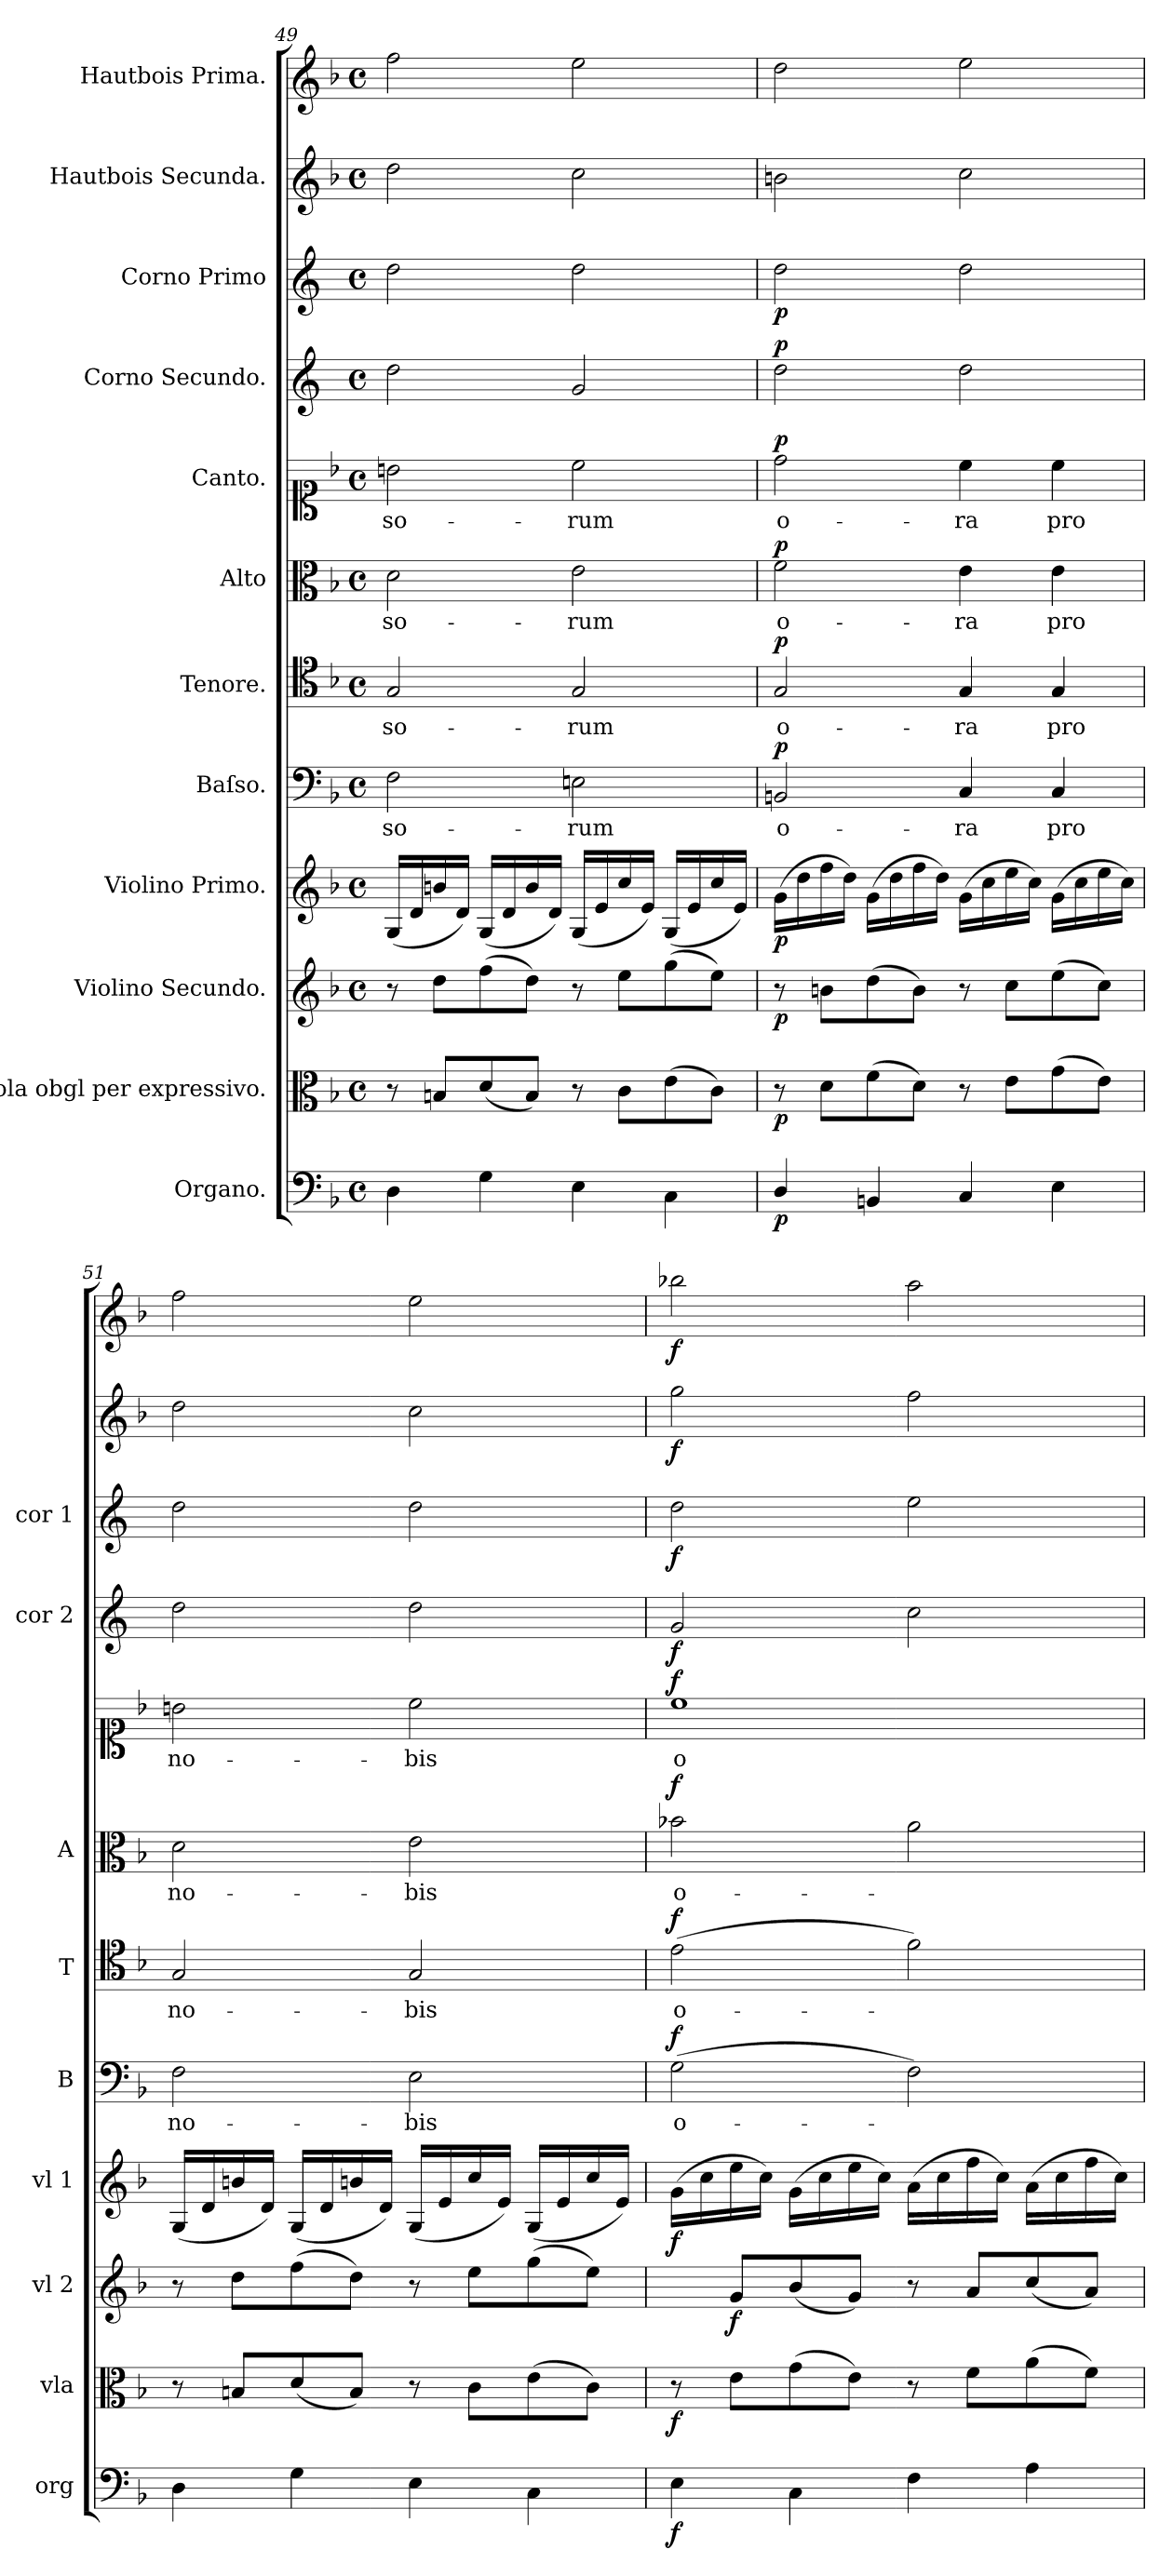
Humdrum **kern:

**kern	**dynam	**kern	**dynam	**kern	**dynam	**kern	**dynam	**kern	**text	**dynam	**kern	**text	**dynam	**kern	**text	**dynam	**kern	**text	**dynam	**kern	**dynam	**kern	**dynam	**kern	**dynam	**kern	**dynam
*part12	*part12	*part11	*part11	*part10	*part10	*part9	*part9	*part8	*part8	*part8	*part7	*part7	*part7	*part6	*part6	*part6	*part5	*part5	*part5	*part4	*part4	*part3	*part3	*part2	*part2	*part1	*part1
*staff12	*staff12	*staff11	*staff11	*staff10	*staff10	*staff9	*staff9	*staff8	*staff8	*staff8	*staff7	*staff7	*staff7	*staff6	*staff6	*staff6	*staff5	*staff5	*staff5	*staff4	*staff4	*staff3	*staff3	*staff2	*staff2	*staff1	*staff1
*I"Organo.	*	*I"Viola obgl per expressivo.	*	*I"Violino Secundo.	*	*I"Violino Primo.	*	*I"Baſso.	*	*	*I"Tenore.	*	*	*I"Alto	*	*	*I"Canto.	*	*	*I"Corno Secundo.	*	*I"Corno Primo	*	*I"Hautbois Secunda.	*	*I"Hautbois Prima.	*
*I'org	*	*I'vla	*	*I'vl 2	*	*I'vl 1	*	*I'B	*	*	*I'T	*	*	*I'A	*	*	*	*	*	*I'cor 2	*	*I'cor 1	*	*	*	*	*
*clefF4	*	*clefC3	*	*clefG2	*	*clefG2	*	*clefF4	*	*	*clefC4	*	*	*clefC3	*	*	*clefC1	*	*	*clefG2	*	*clefG2	*	*clefG2	*	*clefG2	*
*	*	*	*	*	*	*	*	*	*	*	*	*	*	*	*	*	*	*	*	*ITrd4c7	*	*ITrd4c7	*	*	*	*	*
*k[b-]	*	*k[b-]	*	*k[b-]	*	*k[b-]	*	*k[b-]	*	*	*k[b-]	*	*	*k[b-]	*	*	*k[b-]	*	*	*k[b-]	*	*k[b-]	*	*k[b-]	*	*k[b-]	*
*F:	*	*F:	*	*F:	*	*F:	*	*F:	*	*	*F:	*	*	*F:	*	*	*F:	*	*	*F:	*	*F:	*	*F:	*	*F:	*
*M4/4	*	*M4/4	*	*M4/4	*	*M4/4	*	*M4/4	*	*	*M4/4	*	*	*M4/4	*	*	*M4/4	*	*	*M4/4	*	*M4/4	*	*M4/4	*	*M4/4	*
*met(c)	*	*met(c)	*	*met(c)	*	*met(c)	*	*met(c)	*	*	*met(c)	*	*	*met(c)	*	*	*met(c)	*	*	*met(c)	*	*met(c)	*	*met(c)	*	*met(c)	*
=49	=49	=49	=49	=49	=49	=49	=49	=49	=49	=49	=49	=49	=49	=49	=49	=49	=49	=49	=49	=49	=49	=49	=49	=49	=49	=49	=49
4D\	.	8r	.	8r	.	(16G/LL	.	2F\	-so-	.	2G/	-so-	.	2d\	-so-	.	2bn\	-so-	.	2g\	.	2g\	.	2dd\	.	2ff\	.
.	.	.	.	.	.	16d/	.	.	.	.	.	.	.	.	.	.	.	.	.	.	.	.	.	.	.	.	.
.	.	8Bn/L	.	8dd\L	.	16bn/	.	.	.	.	.	.	.	.	.	.	.	.	.	.	.	.	.	.	.	.	.
.	.	.	.	.	.	16d/JJ)	.	.	.	.	.	.	.	.	.	.	.	.	.	.	.	.	.	.	.	.	.
4G\	.	(8d/	.	(8ff\	.	(16G/LL	.	.	.	.	.	.	.	.	.	.	.	.	.	.	.	.	.	.	.	.	.
.	.	.	.	.	.	16d/	.	.	.	.	.	.	.	.	.	.	.	.	.	.	.	.	.	.	.	.	.
.	.	8B/J)	.	8dd\J)	.	16b/	.	.	.	.	.	.	.	.	.	.	.	.	.	.	.	.	.	.	.	.	.
.	.	.	.	.	.	16d/JJ)	.	.	.	.	.	.	.	.	.	.	.	.	.	.	.	.	.	.	.	.	.
4E\	.	8r	.	8r	.	(16G/LL	.	2En\	-rum	.	2G/	-rum	.	2e\	-rum	.	2cc\	-rum	.	2c/	.	2g\	.	2cc\	.	2ee\	.
.	.	.	.	.	.	16e/	.	.	.	.	.	.	.	.	.	.	.	.	.	.	.	.	.	.	.	.	.
.	.	8c\L	.	8ee\L	.	16cc/	.	.	.	.	.	.	.	.	.	.	.	.	.	.	.	.	.	.	.	.	.
.	.	.	.	.	.	16e/JJ)	.	.	.	.	.	.	.	.	.	.	.	.	.	.	.	.	.	.	.	.	.
4C\	.	(8e\	.	(8gg\	.	(16G/LL	.	.	.	.	.	.	.	.	.	.	.	.	.	.	.	.	.	.	.	.	.
.	.	.	.	.	.	16e/	.	.	.	.	.	.	.	.	.	.	.	.	.	.	.	.	.	.	.	.	.
.	.	8c\J)	.	8ee\J)	.	16cc/	.	.	.	.	.	.	.	.	.	.	.	.	.	.	.	.	.	.	.	.	.
.	.	.	.	.	.	16e/JJ)	.	.	.	.	.	.	.	.	.	.	.	.	.	.	.	.	.	.	.	.	.
=50	=50	=50	=50	=50	=50	=50	=50	=50	=50	=50	=50	=50	=50	=50	=50	=50	=50	=50	=50	=50	=50	=50	=50	=50	=50	=50	=50
!	!	!	!	!	!	!	!	!	!	!LO:DY:a	!	!	!LO:DY:a	!	!	!LO:DY:a	!	!	!LO:DY:a	!	!LO:DY:a	!	!	!	!	!	!
4D/	p	8r	p	8r	p	(16g\LL	p	2BBn/	o-	p	2G/	o-	p	2f\	o-	p	2dd\	o-	p	2g\	p	2g\	p	2bn\	p&colon;	2dd\	pia
.	.	.	.	.	.	16dd\	.	.	.	.	.	.	.	.	.	.	.	.	.	.	.	.	.	.	.	.	.
.	.	8d\L	.	8bn\L	.	16ff\	.	.	.	.	.	.	.	.	.	.	.	.	.	.	.	.	.	.	.	.	.
.	.	.	.	.	.	16dd\JJ)	.	.	.	.	.	.	.	.	.	.	.	.	.	.	.	.	.	.	.	.	.
4BBn/	.	(8f\	.	(8dd\	.	(16g\LL	.	.	.	.	.	.	.	.	.	.	.	.	.	.	.	.	.	.	.	.	.
.	.	.	.	.	.	16dd\	.	.	.	.	.	.	.	.	.	.	.	.	.	.	.	.	.	.	.	.	.
.	.	8d\J)	.	8b\J)	.	16ff\	.	.	.	.	.	.	.	.	.	.	.	.	.	.	.	.	.	.	.	.	.
.	.	.	.	.	.	16dd\JJ)	.	.	.	.	.	.	.	.	.	.	.	.	.	.	.	.	.	.	.	.	.
4C/	.	8r	.	8r	.	(16g\LL	.	4C/	-ra	.	4G/	-ra	.	4e\	-ra	.	4cc\	-ra	.	2g\	.	2g\	.	2cc\	.	2ee\	.
.	.	.	.	.	.	16cc\	.	.	.	.	.	.	.	.	.	.	.	.	.	.	.	.	.	.	.	.	.
.	.	8e\L	.	8cc\L	.	16ee\	.	.	.	.	.	.	.	.	.	.	.	.	.	.	.	.	.	.	.	.	.
.	.	.	.	.	.	16cc\JJ)	.	.	.	.	.	.	.	.	.	.	.	.	.	.	.	.	.	.	.	.	.
4E\	.	(8g\	.	(8ee\	.	(16g\LL	.	4C/	pro	.	4G/	pro	.	4e\	pro	.	4cc\	pro	.	.	.	.	.	.	.	.	.
.	.	.	.	.	.	16cc\	.	.	.	.	.	.	.	.	.	.	.	.	.	.	.	.	.	.	.	.	.
.	.	8e\J)	.	8cc\J)	.	16ee\	.	.	.	.	.	.	.	.	.	.	.	.	.	.	.	.	.	.	.	.	.
.	.	.	.	.	.	16cc\JJ)	.	.	.	.	.	.	.	.	.	.	.	.	.	.	.	.	.	.	.	.	.
=51	=51	=51	=51	=51	=51	=51	=51	=51	=51	=51	=51	=51	=51	=51	=51	=51	=51	=51	=51	=51	=51	=51	=51	=51	=51	=51	=51
4D\	.	8r	.	8r	.	(16G/LL	.	2F\	no-	.	2G/	no-	.	2d\	no-	.	2bn\	no-	.	2g\	.	2g\	.	2dd\	.	2ff\	.
.	.	.	.	.	.	16d/	.	.	.	.	.	.	.	.	.	.	.	.	.	.	.	.	.	.	.	.	.
.	.	8Bn/L	.	8dd\L	.	16bn/	.	.	.	.	.	.	.	.	.	.	.	.	.	.	.	.	.	.	.	.	.
.	.	.	.	.	.	16d/JJ)	.	.	.	.	.	.	.	.	.	.	.	.	.	.	.	.	.	.	.	.	.
4G\	.	(8d/	.	(8ff\	.	(16G/LL	.	.	.	.	.	.	.	.	.	.	.	.	.	.	.	.	.	.	.	.	.
.	.	.	.	.	.	16d/	.	.	.	.	.	.	.	.	.	.	.	.	.	.	.	.	.	.	.	.	.
.	.	8B/J)	.	8dd\J)	.	16bn/	.	.	.	.	.	.	.	.	.	.	.	.	.	.	.	.	.	.	.	.	.
.	.	.	.	.	.	16d/JJ)	.	.	.	.	.	.	.	.	.	.	.	.	.	.	.	.	.	.	.	.	.
4E\	.	8r	.	8r	.	(16G/LL	.	2E\	-bis	.	2G/	-bis	.	2e\	-bis	.	2cc\	-bis	.	2g\	.	2g\	.	2cc\	.	2ee\	.
.	.	.	.	.	.	16e/	.	.	.	.	.	.	.	.	.	.	.	.	.	.	.	.	.	.	.	.	.
.	.	8c\L	.	8ee\L	.	16cc/	.	.	.	.	.	.	.	.	.	.	.	.	.	.	.	.	.	.	.	.	.
.	.	.	.	.	.	16e/JJ)	.	.	.	.	.	.	.	.	.	.	.	.	.	.	.	.	.	.	.	.	.
4C\	.	(8e\	.	(8gg\	.	(16G/LL	.	.	.	.	.	.	.	.	.	.	.	.	.	.	.	.	.	.	.	.	.
.	.	.	.	.	.	16e/	.	.	.	.	.	.	.	.	.	.	.	.	.	.	.	.	.	.	.	.	.
.	.	8c\J)	.	8ee\J)	.	16cc/	.	.	.	.	.	.	.	.	.	.	.	.	.	.	.	.	.	.	.	.	.
.	.	.	.	.	.	16e/JJ)	.	.	.	.	.	.	.	.	.	.	.	.	.	.	.	.	.	.	.	.	.
=52	=52	=52	=52	=52	=52	=52	=52	=52	=52	=52	=52	=52	=52	=52	=52	=52	=52	=52	=52	=52	=52	=52	=52	=52	=52	=52	=52
!	!	!	!	!	!	!	!	!	!	!LO:DY:a	!	!	!LO:DY:a	!	!	!LO:DY:b	!	!	!LO:DY:a	!	!	!	!	!	!	!	!
4E\	f	8r	f	8ryy	.	(16g\LL	f	(2G\	o-	f	(2e\	o-	f	2b-X\	o-	f	1cc	o-	f	2c/	f	2g\	f	2gg\	f	2bb-X\	f
.	.	.	.	.	.	16cc\	.	.	.	.	.	.	.	.	.	.	.	.	.	.	.	.	.	.	.	.	.
.	.	8e\L	.	8g/L	f	16ee\	.	.	.	.	.	.	.	.	.	.	.	.	.	.	.	.	.	.	.	.	.
.	.	.	.	.	.	16cc\JJ)	.	.	.	.	.	.	.	.	.	.	.	.	.	.	.	.	.	.	.	.	.
4C\	.	(8g\	.	(8b-/	.	(16g\LL	.	.	.	.	.	.	.	.	.	.	.	.	.	.	.	.	.	.	.	.	.
.	.	.	.	.	.	16cc\	.	.	.	.	.	.	.	.	.	.	.	.	.	.	.	.	.	.	.	.	.
.	.	8e\J)	.	8g/J)	.	16ee\	.	.	.	.	.	.	.	.	.	.	.	.	.	.	.	.	.	.	.	.	.
.	.	.	.	.	.	16cc\JJ)	.	.	.	.	.	.	.	.	.	.	.	.	.	.	.	.	.	.	.	.	.
4F\	.	8r	.	8r	.	(16a\LL	.	2F\)	.	.	2f\)	.	.	2a\	.	.	.	.	.	2f\	.	2a\	.	2ff\	.	2aa\	.
.	.	.	.	.	.	16cc\	.	.	.	.	.	.	.	.	.	.	.	.	.	.	.	.	.	.	.	.	.
.	.	8f\L	.	8a/L	.	16ff\	.	.	.	.	.	.	.	.	.	.	.	.	.	.	.	.	.	.	.	.	.
.	.	.	.	.	.	16cc\JJ)	.	.	.	.	.	.	.	.	.	.	.	.	.	.	.	.	.	.	.	.	.
4A\	.	(8a\	.	(8cc/	.	(16a\LL	.	.	.	.	.	.	.	.	.	.	.	.	.	.	.	.	.	.	.	.	.
.	.	.	.	.	.	16cc\	.	.	.	.	.	.	.	.	.	.	.	.	.	.	.	.	.	.	.	.	.
.	.	8f\J)	.	8a/J)	.	16ff\	.	.	.	.	.	.	.	.	.	.	.	.	.	.	.	.	.	.	.	.	.
.	.	.	.	.	.	16cc\JJ)	.	.	.	.	.	.	.	.	.	.	.	.	.	.	.	.	.	.	.	.	.
=	=	=	=	=	=	=	=	=	=	=	=	=	=	=	=	=	=	=	=	=	=	=	=	=	=	=	=
*-	*-	*-	*-	*-	*-	*-	*-	*-	*-	*-	*-	*-	*-	*-	*-	*-	*-	*-	*-	*-	*-	*-	*-	*-	*-	*-	*-
